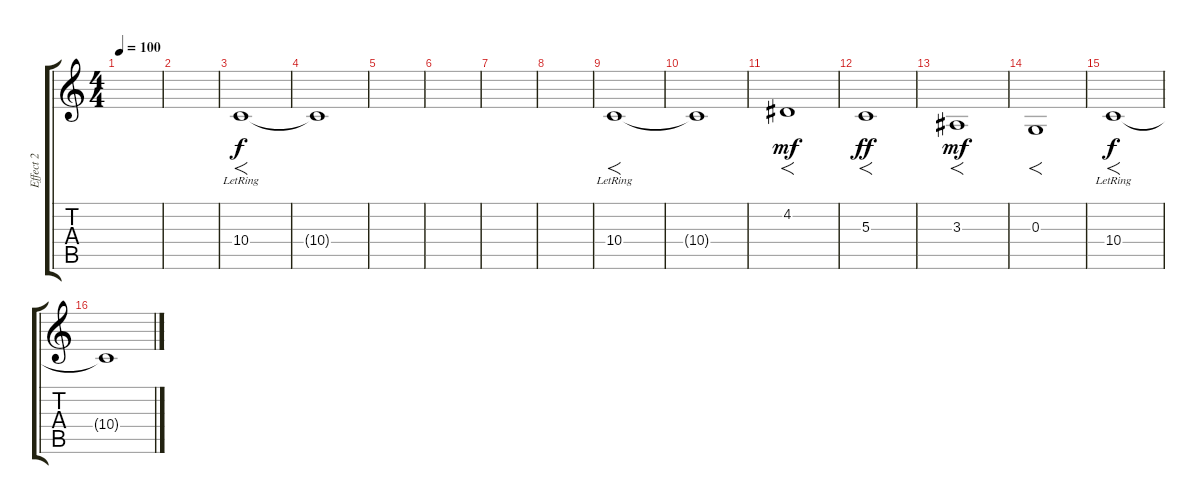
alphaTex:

\track ("Effect 2" "Effect 2") {instrument choiraahs}
\staff {score tabs}
\tuning (E4 B3 G3 D3 A2 E2) {hide}
\ts (4 4)
\tempo 100
\clef g2
\ks c
|
|
10.4{lr}.1{f dy f} |
10.4{t}.1 |
|
|
|
|
10.4{lr}.1{f} |
10.4{t}.1 |
4.2.1{f dy mf} |
5.3.1{f dy ff} |
3.3.1{f dy mf} |
0.3.1{f} |
10.4{lr}.1{f dy f} |
10.4{t}.1
